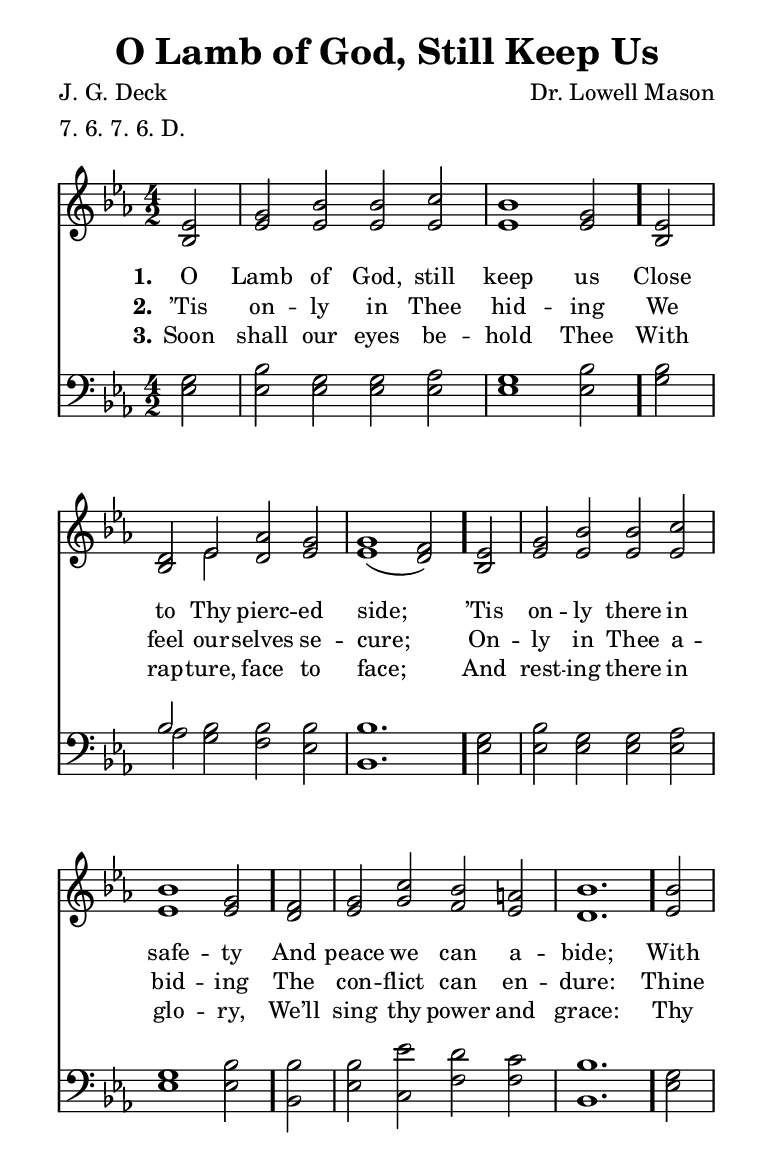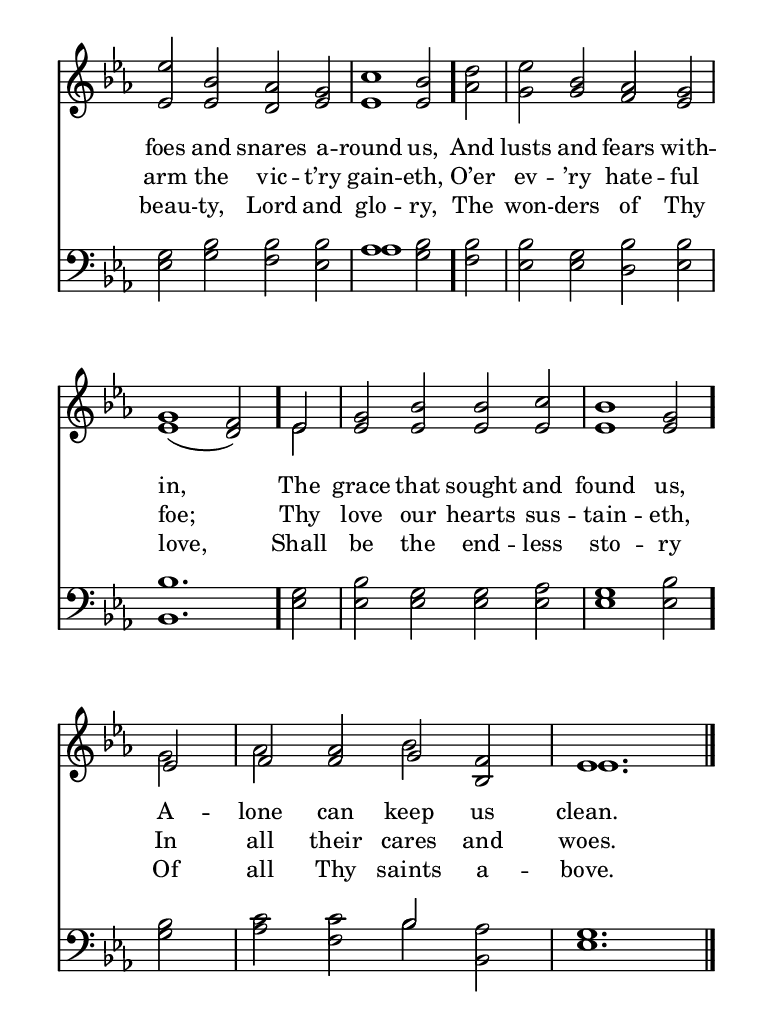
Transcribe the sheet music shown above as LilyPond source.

\include "common/global.ily"
\paper {
  \include "common/paper.ily"
}

\header{
  hymnnumber = "183"
  title = "O Lamb of God, Still Keep Us"
  tunename = "Missionary"
  meter = "7. 6. 7. 6. D."
  poet = "J. G. Deck"
  composer = "Dr. Lowell Mason"
  %copyright = ""
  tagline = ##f
}

global = {
  \include "common/overrides.ily"
  \override Staff.TimeSignature.style = #'numbered
  \time 4/2
  \override Score.MetronomeMark.transparent = ##t % hide all fermata changes too
  \tempo 2=90
  \key ees \major
  \partial 2
  \autoBeamOff
}

notesSoprano = {
\global
\relative c' {

  ees2 | g bes bes c | bes1 g2
  ees2 | d ees aes g | g1( f2)
  ees2 | g bes bes c | bes1 g2
  f2 | g c bes a | bes1.
  bes2 | ees bes aes g | c1 bes2
  d2 | ees bes aes g | g1( f2)
  ees2 | g bes bes c | bes1 g2
  ees2 | f aes g f | ees1.

  \bar "|."

}
}

notesAlto = {
\global
\relative e' {

  bes2 | ees ees ees ees | ees1 ees2
  bes2 | bes ees d ees | ees1( d2)
  bes2 | ees ees ees ees | ees1 ees2
  d2 | ees g f ees | d1.
  ees2 | ees ees d ees | ees1 ees2
  aes2 | g g f ees | ees1( d2)
  ees2 | ees ees ees ees | ees1 ees2
  g2 | aes f bes bes, | ees1.

}
}

notesTenor = {
\global
\relative a {

  g2 | bes g g aes | g1 bes2
  bes2 | bes bes bes bes | bes1.
  g2 | bes g g aes | g1 bes2
  bes2 | bes ees d c | bes1.
  g2 | g bes bes bes | aes1 bes2
  bes2 | bes g bes bes | bes1.
  g2 | bes g g aes | g1 bes2
  bes2 | c c bes aes | g1.

}
}

notesBass = {
\global
\relative f {

  ees2 | ees ees ees ees | ees1 ees2
  g2 | aes g f ees | bes1.
  ees2 | ees ees ees ees | ees1 ees2
  bes2 | ees c f f | bes,1.
  ees2 | ees g f ees | aes1 g2
  f2 | ees ees d ees | bes1.
  ees2 | ees ees ees ees | ees1 ees2
  g2 | aes f bes bes, | ees1.

}
}

wordsA = \lyricmode {
\set stanza = "1."

O Lamb of God, still keep us \bar "."
Close to Thy pierc -- ed side; \bar "."
’Tis on -- ly there in safe -- ty \bar "."
And peace we can a -- bide; \bar "."
With foes and snares a -- round us, \bar "."
And lusts and fears with -- in, \bar "."
The grace that sought and found us, \bar "."
A -- lone can keep us clean. \bar "."

}

wordsB = \lyricmode {
\set stanza = "2."

’Tis on -- ly in Thee hid -- ing
We feel our -- selves se -- cure;
On -- ly in Thee a -- bid -- ing
The con -- flict can en -- dure:
Thine arm the vic -- t’ry gain -- eth,
O’er ev -- ’ry hate -- ful foe;
Thy love our hearts sus -- tain -- eth,
In all their cares and woes.

}

wordsC = \lyricmode {
\set stanza = "3."

Soon shall our eyes be -- hold Thee
With rap -- ture, face to face;
And rest -- ing there in glo -- ry,
We’ll sing thy power and grace:
Thy beau -- ty, Lord and glo -- ry,
The won -- ders of Thy love,
Shall be the end -- less sto -- ry
Of all Thy saints a -- bove.

}

\score {
  \context ChoirStaff <<
    \context Staff = upper <<
      \set Staff.autoBeaming = ##f
      \set ChoirStaff.systemStartDelimiter = #'SystemStartBar
      \set ChoirStaff.printPartCombineTexts = ##f
      \partcombine #'(2 . 9) \notesSoprano \notesAlto
      \context NullVoice = sopranos { \voiceOne << \notesSoprano >> }
      \context NullVoice = altos { \voiceTwo << \notesAlto >> }
      \context Lyrics = one   \lyricsto sopranos \wordsA
      \context Lyrics = two   \lyricsto sopranos \wordsB
      \context Lyrics = three \lyricsto sopranos \wordsC
    >>
    \context Staff = men <<
      \clef bass
      \set ChoirStaff.printPartCombineTexts = ##f
      \partcombine #'(2 . 9) \notesTenor \notesBass
      \context NullVoice = tenors { \voiceOne << \notesTenor >> }
      \context NullVoice = basses { \voiceTwo << \notesBass >> }
    >>
  >>
  \layout {
    \include "common/layout.ily"
  }
  \midi{
    \include "common/midi.ily"
  }
}

\version "2.19.49"  % necessary for upgrading to future LilyPond versions.

% vi:set et ts=2 sw=2 ai nocindent syntax=lilypond:
